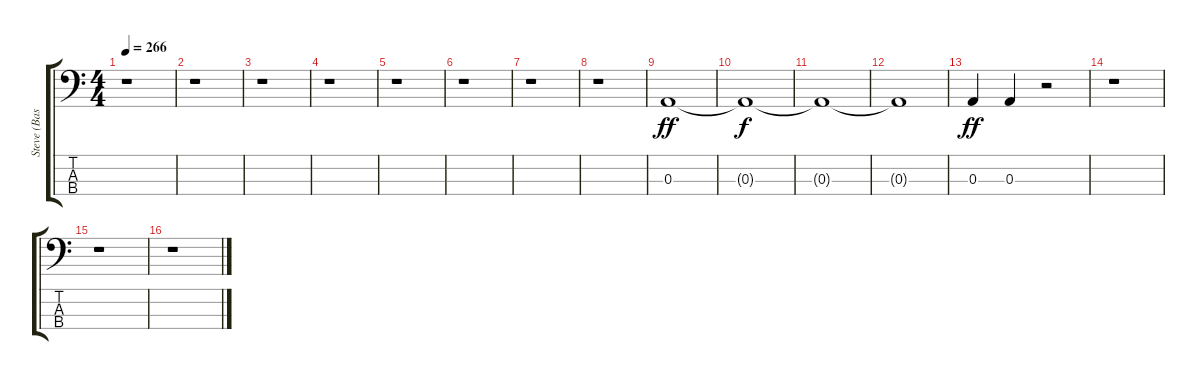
\track ("Steve (Bass)" "Steve (Bas") {instrument electricbassfinger}
\staff {score tabs}
\tuning (G2 D2 A1 E1) {hide}
\ts (4 4)
\tempo 266
\tempo 272
\tempo 266
\clef f4
\ks c
r.1{dy ff instrument electricbassfinger} |
r.1 |
r.1 |
r.1 |
r.1 |
r.1 |
r.1 |
r.1 |
0.3.1{volume 16} |
0.3{t}.1{dy f} |
0.3{t}.1 |
0.3{t}.1 |
0.3.4{dy ff volume 16} 0.3.4 r.2 |
r.1 |
r.1 |
r.1
